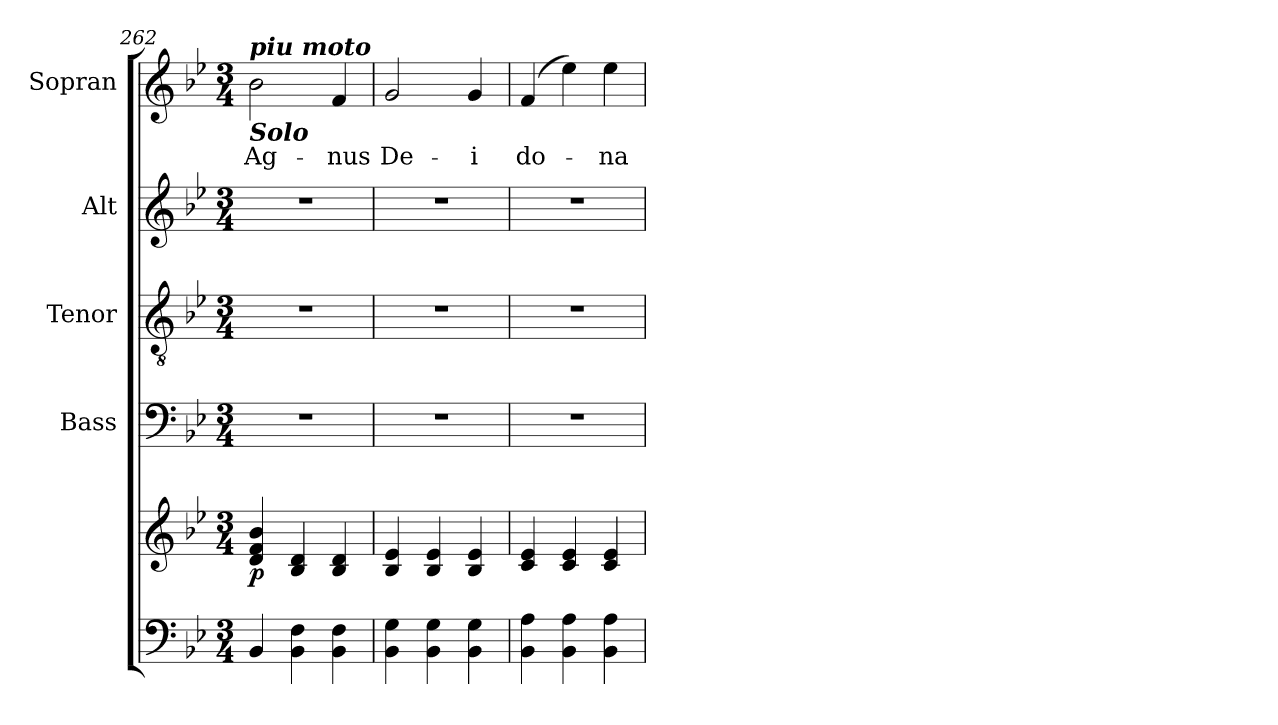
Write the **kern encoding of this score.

**kern	**kern	**dynam	**kern	**kern	**kern	**kern	**text
*part5	*part5	*part5	*part4	*part3	*part2	*part1	*part1
*staff6	*staff5	*staff5/6	*staff4	*staff3	*staff2	*staff1	*staff1
*	*	*	*I"Bass	*I"Tenor	*I"Alt	*I"Sopran	*
*	*	*	*I'B.	*I'T.	*I'A.	*I'S.	*
*clefF4	*clefG2	*	*clefF4	*clefGv2	*clefG2	*clefG2	*
*k[b-e-]	*k[b-e-]	*	*k[b-e-]	*k[b-e-]	*k[b-e-]	*k[b-e-]	*
*B-:	*B-:	*	*B-:	*B-:	*B-:	*B-:	*
*M3/4	*M3/4	*	*M3/4	*M3/4	*M3/4	*M3/4	*
=262	=262	=262	=262	=262	=262	=262	=262
!	!	!	!	!	!	!LO:TX:a:Bi:t=piu moto	!
!	!	!	!	!	!	!LO:TX:b:Bi:t=Solo	!
!	!	!LO:DY:b	!	!	!	!	!LO:LY:b
4BB-/	4d/ 4f/ 4b-/	p	2.r	2.r	2.r	2b-\	Ag-
4BB-\ 4F\	4B-/ 4d/	.	.	.	.	.	.
!	!	!	!	!	!	!	!LO:LY:b
4BB-\ 4F\	4B-/ 4d/	.	.	.	.	4f/	-nus
!!LO:LB:g=z
=263	=263	=263	=263	=263	=263	=263	=263
!	!	!	!	!	!	!	!LO:LY:b
4BB-\ 4G\	4B-/ 4e-/	.	2.r	2.r	2.r	2g/	De-
4BB-\ 4G\	4B-/ 4e-/	.	.	.	.	.	.
!	!	!	!	!	!	!	!LO:LY:b
4BB-\ 4G\	4B-/ 4e-/	.	.	.	.	4g/	-i
=264	=264	=264	=264	=264	=264	=264	=264
!	!	!	!	!	!	!	!LO:LY:b
4BB-\ 4A\	4c/ 4e-/	.	2.r	2.r	2.r	(4f/	do-
4BB-\ 4A\	4c/ 4e-/	.	.	.	.	4ee-\)	.
!	!	!	!	!	!	!	!LO:LY:b
4BB-\ 4A\	4c/ 4e-/	.	.	.	.	4ee-\	-na
=	=	=	=	=	=	=	=
*-	*-	*-	*-	*-	*-	*-	*-
